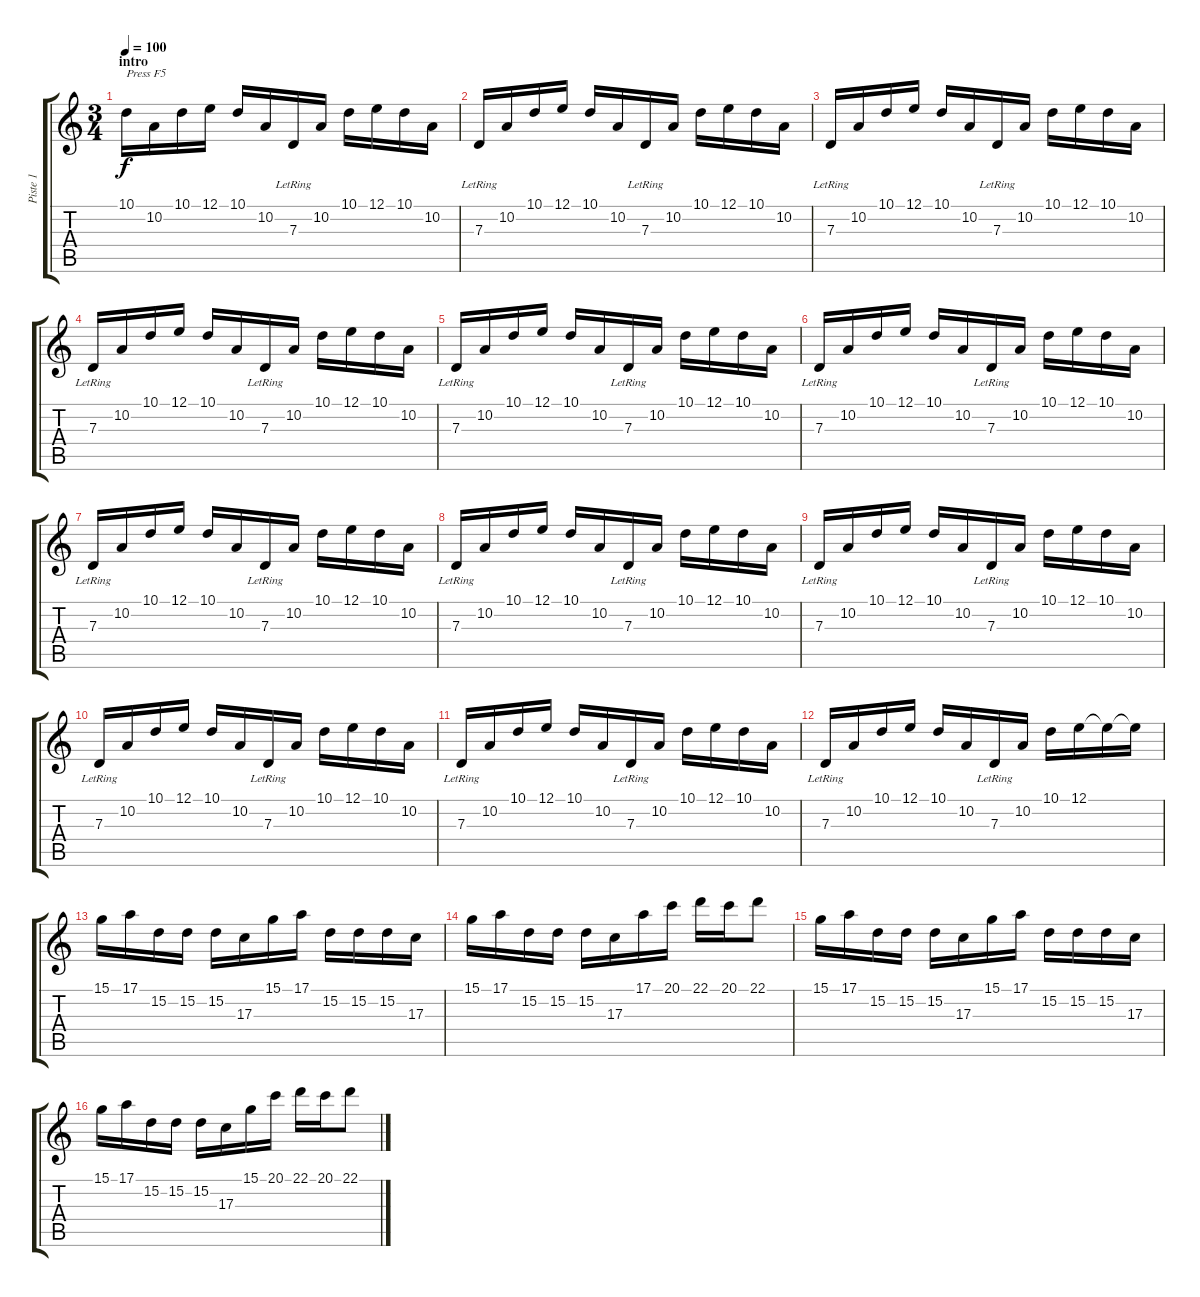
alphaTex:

\track ("Piste 1" "Piste 1") {instrument churchorgan}
\staff {score tabs}
\tuning (E4 B3 G3 D3 A2 E2) {hide}
\ts (3 4)
\section ("" "intro")
\tempo 100
\clef g2
\ks c
10.1.16{txt "Press F5" dy f instrument churchorgan} 10.2.16 10.1.16 12.1.16 10.1.16 10.2.16 7.3{lr}.16 10.2.16 10.1.16 12.1.16 10.1.16 10.2.16 |
7.3{lr}.16 10.2.16 10.1.16 12.1.16 10.1.16 10.2.16 7.3{lr}.16 10.2.16 10.1.16 12.1.16 10.1.16 10.2.16 |
7.3{lr}.16 10.2.16 10.1.16 12.1.16 10.1.16 10.2.16 7.3{lr}.16 10.2.16 10.1.16 12.1.16 10.1.16 10.2.16 |
7.3{lr}.16 10.2.16 10.1.16 12.1.16 10.1.16 10.2.16 7.3{lr}.16 10.2.16 10.1.16 12.1.16 10.1.16 10.2.16 |
7.3{lr}.16 10.2.16 10.1.16 12.1.16 10.1.16 10.2.16 7.3{lr}.16 10.2.16 10.1.16 12.1.16 10.1.16 10.2.16 |
7.3{lr}.16 10.2.16 10.1.16 12.1.16 10.1.16 10.2.16 7.3{lr}.16 10.2.16 10.1.16 12.1.16 10.1.16 10.2.16 |
7.3{lr}.16 10.2.16 10.1.16 12.1.16 10.1.16 10.2.16 7.3{lr}.16 10.2.16 10.1.16 12.1.16 10.1.16 10.2.16 |
7.3{lr}.16 10.2.16 10.1.16 12.1.16 10.1.16 10.2.16 7.3{lr}.16 10.2.16 10.1.16 12.1.16 10.1.16 10.2.16 |
7.3{lr}.16 10.2.16 10.1.16 12.1.16 10.1.16 10.2.16 7.3{lr}.16 10.2.16 10.1.16 12.1.16 10.1.16 10.2.16 |
7.3{lr}.16 10.2.16 10.1.16 12.1.16 10.1.16 10.2.16 7.3{lr}.16 10.2.16 10.1.16 12.1.16 10.1.16 10.2.16 |
7.3{lr}.16 10.2.16 10.1.16 12.1.16 10.1.16 10.2.16 7.3{lr}.16 10.2.16 10.1.16 12.1.16 10.1.16 10.2.16 |
7.3{lr}.16 10.2.16 10.1.16 12.1.16 10.1.16 10.2.16 7.3{lr}.16 10.2.16 10.1.16 12.1.16 12.1{t}.16 12.1{t}.16 |
15.1.16 17.1.16 15.2.16 15.2.16 15.2.16 17.3.16 15.1.16 17.1.16 15.2.16 15.2.16 15.2.16 17.3.16 |
15.1.16 17.1.16 15.2.16 15.2.16 15.2.16 17.3.16 17.1.16 20.1.16 22.1.16 20.1.16 22.1.8 |
15.1.16 17.1.16 15.2.16 15.2.16 15.2.16 17.3.16 15.1.16 17.1.16 15.2.16 15.2.16 15.2.16 17.3.16 |
15.1.16 17.1.16 15.2.16 15.2.16 15.2.16 17.3.16 15.1.16 20.1.16 22.1.16 20.1.16 22.1.8
